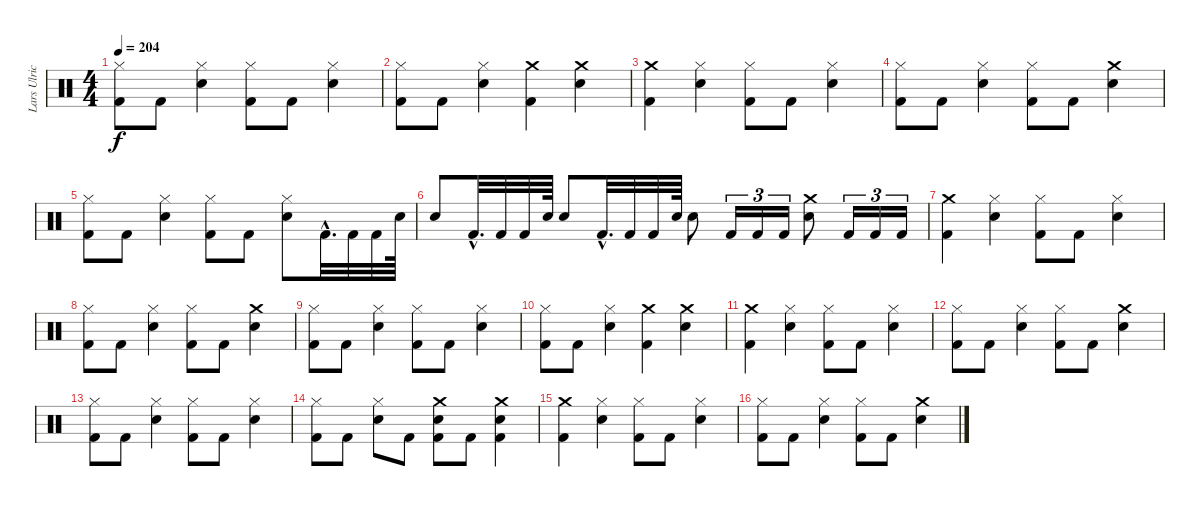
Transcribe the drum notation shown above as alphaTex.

\track ("Lars Ulrich (Drums)" "Lars Ulric") {instrument percussion}
\staff {score}
\articulation defaults
\ts (4 4)
\tempo 204
\clef neutral
\ks c
("Hi-Hat (closed)" "Kick (hit) 2").8{dy f} "Kick (hit) 2".8 ("Snare (hit) 2" "Hi-Hat (closed)").4 ("Hi-Hat (closed)" "Kick (hit) 2").8 "Kick (hit) 2".8 ("Snare (hit) 2" "Hi-Hat (closed)").4 |
("Hi-Hat (closed)" "Kick (hit) 2").8 "Kick (hit) 2".8 ("Snare (hit) 2" "Hi-Hat (closed)").4 ("Crash medium (hit)" "Kick (hit) 2").4 ("Crash medium (hit)" "Snare (hit) 2").4 |
("Kick (hit) 2" "Crash medium (hit)").4 ("Hi-Hat (closed)" "Snare (hit) 2").4 ("Hi-Hat (closed)" "Kick (hit) 2").8 "Kick (hit) 2".8 ("Snare (hit) 2" "Hi-Hat (closed)").4 |
("Hi-Hat (closed)" "Kick (hit) 2").8 "Kick (hit) 2".8 ("Snare (hit) 2" "Hi-Hat (closed)").4 ("Hi-Hat (closed)" "Kick (hit) 2").8 "Kick (hit) 2".8 ("Crash medium (hit)" "Snare (hit) 2").4 |
("Hi-Hat (closed)" "Kick (hit) 2").8 "Kick (hit) 2".8 ("Snare (hit) 2" "Hi-Hat (closed)").4 ("Hi-Hat (closed)" "Kick (hit) 2").8 "Kick (hit) 2".8 ("Snare (hit) 2" "Hi-Hat (closed)").8 "Kick (hit) 2"{hac}.32{d} "Kick (hit) 2".32 "Kick (hit) 2".32 "Snare (hit) 2".64 |
"Snare (hit) 2".8 "Kick (hit) 2"{hac}.32{d} "Kick (hit) 2".32 "Kick (hit) 2".32 "Snare (hit) 2".64 "Snare (hit) 2".8 "Kick (hit) 2"{hac}.32{d} "Kick (hit) 2".32 "Kick (hit) 2".32 "Snare (hit) 2".64 "Snare (hit) 2".8 "Kick (hit) 2".16{tu (3 2)} "Kick (hit) 2".16{tu (3 2)} "Kick (hit) 2".16{tu (3 2)} ("Crash medium (hit)" "Snare (hit) 2").8 "Kick (hit) 2".16{tu (3 2)} "Kick (hit) 2".16{tu (3 2)} "Kick (hit) 2".16{tu (3 2)} |
("Kick (hit) 2" "Crash medium (hit)").4 ("Hi-Hat (closed)" "Snare (hit) 2").4 ("Hi-Hat (closed)" "Kick (hit) 2").8 "Kick (hit) 2".8 ("Snare (hit) 2" "Hi-Hat (closed)").4 |
("Hi-Hat (closed)" "Kick (hit) 2").8 "Kick (hit) 2".8 ("Snare (hit) 2" "Hi-Hat (closed)").4 ("Hi-Hat (closed)" "Kick (hit) 2").8 "Kick (hit) 2".8 ("Crash medium (hit)" "Snare (hit) 2").4 |
("Hi-Hat (closed)" "Kick (hit) 2").8 "Kick (hit) 2".8 ("Snare (hit) 2" "Hi-Hat (closed)").4 ("Hi-Hat (closed)" "Kick (hit) 2").8 "Kick (hit) 2".8 ("Snare (hit) 2" "Hi-Hat (closed)").4 |
("Hi-Hat (closed)" "Kick (hit) 2").8 "Kick (hit) 2".8 ("Snare (hit) 2" "Hi-Hat (closed)").4 ("Crash medium (hit)" "Kick (hit) 2").4 ("Crash medium (hit)" "Snare (hit) 2").4 |
("Kick (hit) 2" "Crash medium (hit)").4 ("Hi-Hat (closed)" "Snare (hit) 2").4 ("Hi-Hat (closed)" "Kick (hit) 2").8 "Kick (hit) 2".8 ("Snare (hit) 2" "Hi-Hat (closed)").4 |
("Hi-Hat (closed)" "Kick (hit) 2").8 "Kick (hit) 2".8 ("Snare (hit) 2" "Hi-Hat (closed)").4 ("Hi-Hat (closed)" "Kick (hit) 2").8 "Kick (hit) 2".8 ("Crash medium (hit)" "Snare (hit) 2").4 |
("Hi-Hat (closed)" "Kick (hit) 2").8 "Kick (hit) 2".8 ("Snare (hit) 2" "Hi-Hat (closed)").4 ("Hi-Hat (closed)" "Kick (hit) 2").8 "Kick (hit) 2".8 ("Snare (hit) 2" "Hi-Hat (closed)").4 |
("Hi-Hat (closed)" "Kick (hit) 2").8 "Kick (hit) 2".8 ("Snare (hit) 2" "Hi-Hat (closed)").8 "Kick (hit) 2".8 ("Snare (hit) 2" "Crash medium (hit)" "Kick (hit) 2").8 "Kick (hit) 2".8 ("Kick (hit) 2" "Crash medium (hit)" "Snare (hit) 2").4 |
("Kick (hit) 2" "Crash medium (hit)").4 ("Hi-Hat (closed)" "Snare (hit) 2").4 ("Hi-Hat (closed)" "Kick (hit) 2").8 "Kick (hit) 2".8 ("Snare (hit) 2" "Hi-Hat (closed)").4 |
("Hi-Hat (closed)" "Kick (hit) 2").8 "Kick (hit) 2".8 ("Snare (hit) 2" "Hi-Hat (closed)").4 ("Hi-Hat (closed)" "Kick (hit) 2").8 "Kick (hit) 2".8 ("Crash medium (hit)" "Snare (hit) 2").4
